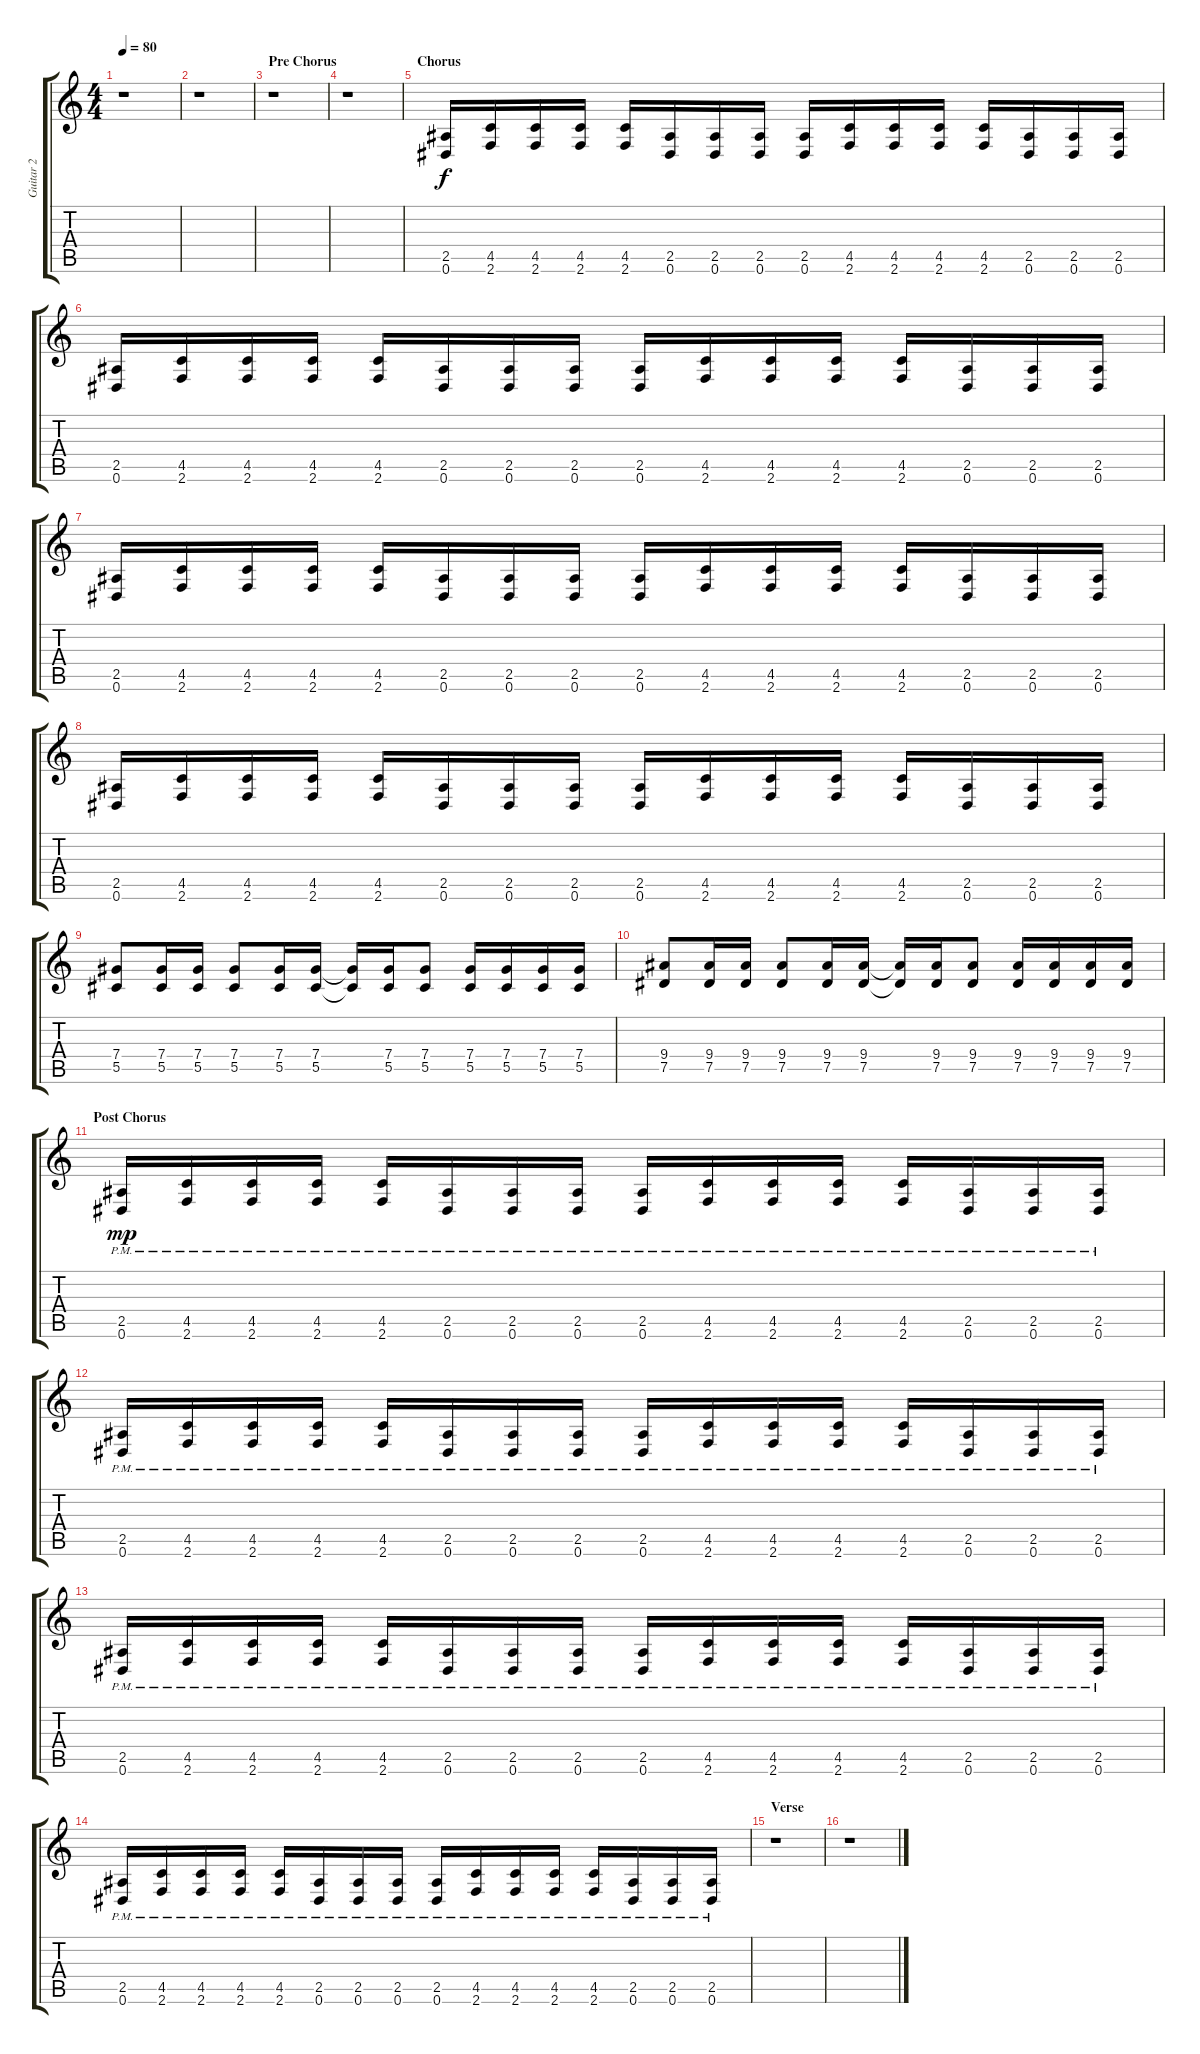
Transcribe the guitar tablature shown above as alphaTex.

\track ("Guitar 2" "Guitar 2") {instrument distortionguitar}
\staff {score tabs}
\tuning (Eb4 Bb3 Gb3 Db3 Ab2 Eb2) {hide}
\ts (4 4)
\tempo 80
\clef g2
\ks c
r.1{dy f} |
r.1 |
\section ("" "Pre Chorus")
r.1 |
r.1 |
\section ("" "Chorus")
(2.5 0.6).16 (4.5 2.6).16 (4.5 2.6).16 (4.5 2.6).16 (4.5 2.6).16 (2.5 0.6).16 (2.5 0.6).16 (2.5 0.6).16 (2.5 0.6).16 (4.5 2.6).16 (4.5 2.6).16 (4.5 2.6).16 (4.5 2.6).16 (2.5 0.6).16 (2.5 0.6).16 (2.5 0.6).16 |
(2.5 0.6).16 (4.5 2.6).16 (4.5 2.6).16 (4.5 2.6).16 (4.5 2.6).16 (2.5 0.6).16 (2.5 0.6).16 (2.5 0.6).16 (2.5 0.6).16 (4.5 2.6).16 (4.5 2.6).16 (4.5 2.6).16 (4.5 2.6).16 (2.5 0.6).16 (2.5 0.6).16 (2.5 0.6).16 |
(2.5 0.6).16 (4.5 2.6).16 (4.5 2.6).16 (4.5 2.6).16 (4.5 2.6).16 (2.5 0.6).16 (2.5 0.6).16 (2.5 0.6).16 (2.5 0.6).16 (4.5 2.6).16 (4.5 2.6).16 (4.5 2.6).16 (4.5 2.6).16 (2.5 0.6).16 (2.5 0.6).16 (2.5 0.6).16 |
(2.5 0.6).16 (4.5 2.6).16 (4.5 2.6).16 (4.5 2.6).16 (4.5 2.6).16 (2.5 0.6).16 (2.5 0.6).16 (2.5 0.6).16 (2.5 0.6).16 (4.5 2.6).16 (4.5 2.6).16 (4.5 2.6).16 (4.5 2.6).16 (2.5 0.6).16 (2.5 0.6).16 (2.5 0.6).16 |
(7.4 5.5).8 (7.4 5.5).16 (7.4 5.5).16 (7.4 5.5).8 (7.4 5.5).16 (7.4 5.5).16 (7.4{t} 5.5{t}).16 (7.4 5.5).16 (7.4 5.5).8 (7.4 5.5).16 (7.4 5.5).16 (7.4 5.5).16 (7.4 5.5).16 |
(9.4 7.5).8 (9.4 7.5).16 (9.4 7.5).16 (9.4 7.5).8 (9.4 7.5).16 (9.4 7.5).16 (9.4{t} 7.5{t}).16 (9.4 7.5).16 (9.4 7.5).8 (9.4 7.5).16 (9.4 7.5).16 (9.4 7.5).16 (9.4 7.5).16 |
\section ("" "Post Chorus")
(2.5{pm} 0.6{pm}).16{dy mp} (4.5{pm} 2.6{pm}).16 (4.5{pm} 2.6{pm}).16 (4.5{pm} 2.6{pm}).16 (4.5{pm} 2.6{pm}).16 (2.5{pm} 0.6{pm}).16 (2.5{pm} 0.6{pm}).16 (2.5{pm} 0.6{pm}).16 (2.5{pm} 0.6{pm}).16 (4.5{pm} 2.6{pm}).16 (4.5{pm} 2.6{pm}).16 (4.5{pm} 2.6{pm}).16 (4.5{pm} 2.6{pm}).16 (2.5{pm} 0.6{pm}).16 (2.5{pm} 0.6{pm}).16 (2.5{pm} 0.6{pm}).16 |
(2.5{pm} 0.6{pm}).16 (4.5{pm} 2.6{pm}).16 (4.5{pm} 2.6{pm}).16 (4.5{pm} 2.6{pm}).16 (4.5{pm} 2.6{pm}).16 (2.5{pm} 0.6{pm}).16 (2.5{pm} 0.6{pm}).16 (2.5{pm} 0.6{pm}).16 (2.5{pm} 0.6{pm}).16 (4.5{pm} 2.6{pm}).16 (4.5{pm} 2.6{pm}).16 (4.5{pm} 2.6{pm}).16 (4.5{pm} 2.6{pm}).16 (2.5{pm} 0.6{pm}).16 (2.5{pm} 0.6{pm}).16 (2.5{pm} 0.6{pm}).16 |
(2.5{pm} 0.6{pm}).16 (4.5{pm} 2.6{pm}).16 (4.5{pm} 2.6{pm}).16 (4.5{pm} 2.6{pm}).16 (4.5{pm} 2.6{pm}).16 (2.5{pm} 0.6{pm}).16 (2.5{pm} 0.6{pm}).16 (2.5{pm} 0.6{pm}).16 (2.5{pm} 0.6{pm}).16 (4.5{pm} 2.6{pm}).16 (4.5{pm} 2.6{pm}).16 (4.5{pm} 2.6{pm}).16 (4.5{pm} 2.6{pm}).16 (2.5{pm} 0.6{pm}).16 (2.5{pm} 0.6{pm}).16 (2.5{pm} 0.6{pm}).16 |
(2.5{pm} 0.6{pm}).16 (4.5{pm} 2.6{pm}).16 (4.5{pm} 2.6{pm}).16 (4.5{pm} 2.6{pm}).16 (4.5{pm} 2.6{pm}).16 (2.5{pm} 0.6{pm}).16 (2.5{pm} 0.6{pm}).16 (2.5{pm} 0.6{pm}).16 (2.5{pm} 0.6{pm}).16 (4.5{pm} 2.6{pm}).16 (4.5{pm} 2.6{pm}).16 (4.5{pm} 2.6{pm}).16 (4.5{pm} 2.6{pm}).16 (2.5{pm} 0.6{pm}).16 (2.5{pm} 0.6{pm}).16 (2.5{pm} 0.6{pm}).16 |
\section ("" "Verse")
r.1 |
r.1
